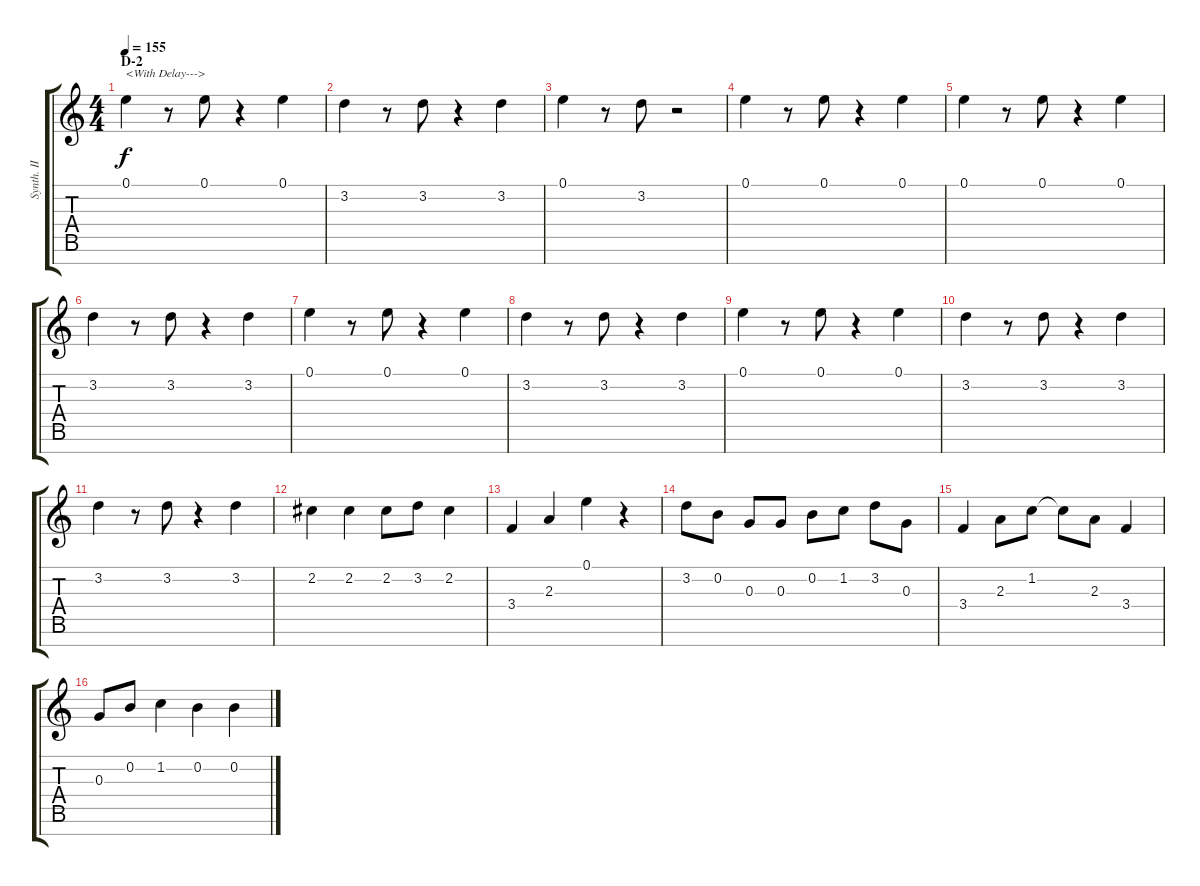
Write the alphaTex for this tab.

\track ("Synth. II" "Synth. II") {instrument fx4atmosphere}
\staff {score tabs}
\tuning (E5 B4 G4 D4 A3 E3 B2) {hide}
\ts (4 4)
\section ("" "D-2")
\tempo 155
\clef g2
\ks c
0.1.4{txt "<With Delay--->" dy f} r.8 0.1.8 r.4 0.1.4 |
3.2.4 r.8 3.2.8 r.4 3.2.4 |
0.1.4 r.8 3.2.8 r.2 |
0.1.4 r.8 0.1.8 r.4 0.1.4 |
0.1.4 r.8 0.1.8 r.4 0.1.4 |
3.2.4 r.8 3.2.8 r.4 3.2.4 |
0.1.4 r.8 0.1.8 r.4 0.1.4 |
3.2.4 r.8 3.2.8 r.4 3.2.4 |
0.1.4 r.8 0.1.8 r.4 0.1.4 |
3.2.4 r.8 3.2.8 r.4 3.2.4 |
3.2.4 r.8 3.2.8 r.4 3.2.4 |
2.2.4 2.2.4 2.2.8 3.2.8 2.2.4 |
3.4.4 2.3.4 0.1.4 r.4 |
3.2.8 0.2.8 0.3.8 0.3.8 0.2.8 1.2.8 3.2.8 0.3.8 |
3.4.4 2.3.8 1.2.8 1.2{t}.8 2.3.8 3.4.4 |
0.3.8 0.2.8 1.2.4 0.2.4 0.2.4
